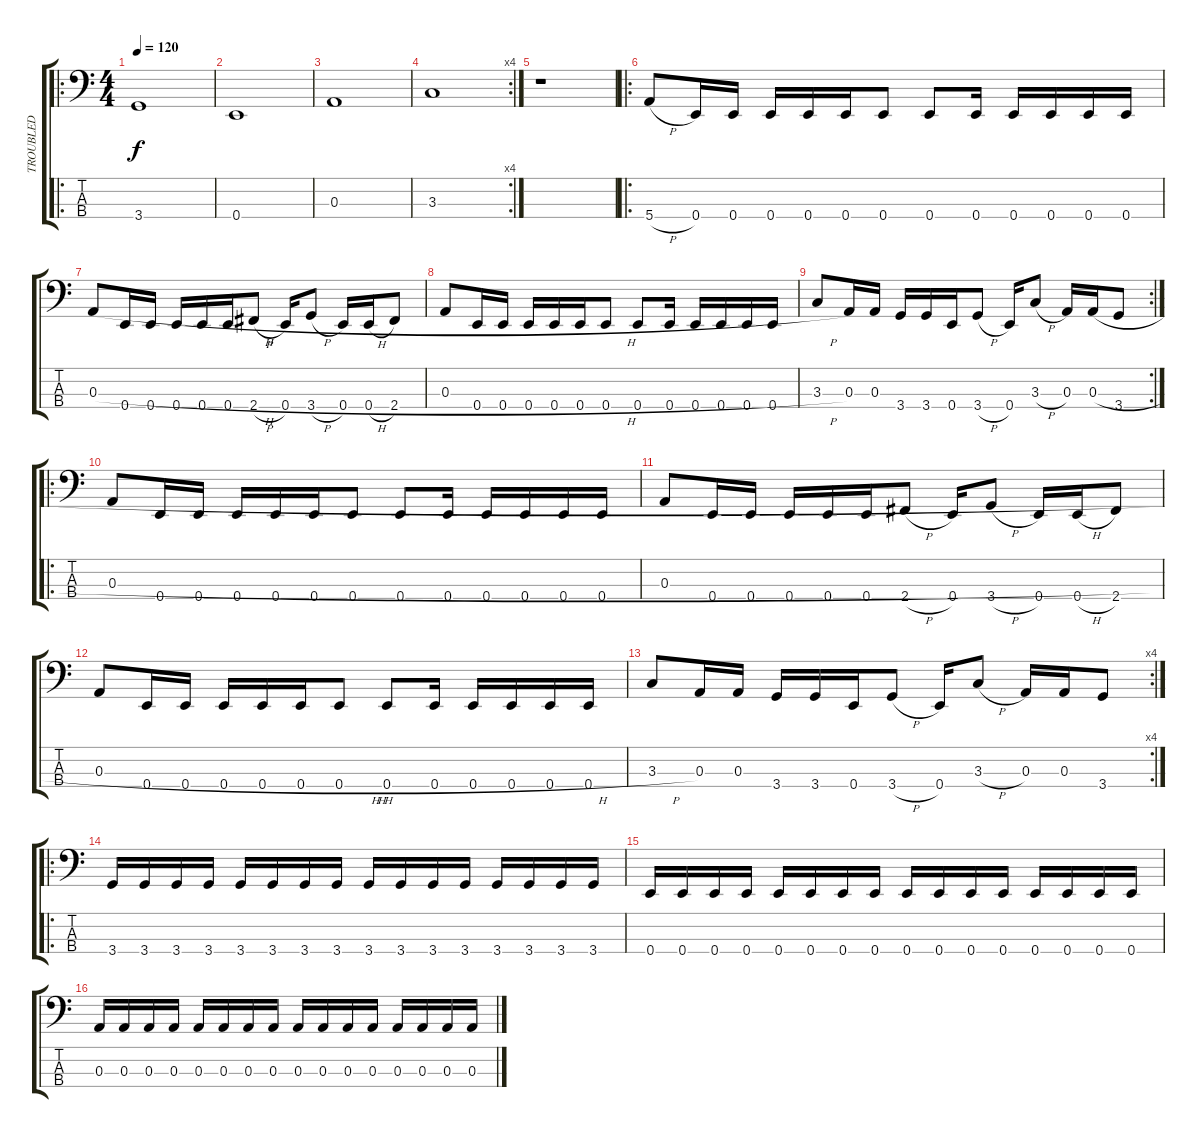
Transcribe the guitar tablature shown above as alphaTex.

\track ("TROUBLED" "TROUBLED") {instrument electricbassfinger}
\staff {score tabs}
\tuning (G2 D2 A1 E1) {hide}
\ro
\ts (4 4)
\tempo 120
\clef f4
\ks c
3.4.1{dy f instrument electricbassfinger} |
0.4.1 |
0.3.1 |
\rc 4
3.3.1 |
r.1 |
\ro
5.4{h}.8 0.4.16 0.4.16 0.4.16 0.4.16 0.4.16 0.4.8 0.4.8 0.4.16 0.4.16 0.4.16 0.4.16 0.4.16 |
0.3{h}.8 0.4.16 0.4.16 0.4.16 0.4.16 0.4.16 2.4{h}.8 0.4.16 3.4{h}.8 0.4.16 0.4{h}.16 2.4.8 |
0.3{h}.8 0.4.16 0.4.16 0.4.16 0.4.16 0.4.16 0.4.8 0.4.8 0.4.16 0.4.16 0.4.16 0.4.16 0.4.16 |
\rc 2
3.3{h}.8 0.3.16 0.3.16 3.4.16 3.4.16 0.4.16 3.4{h}.8 0.4.16 3.3{h}.8 0.3.16 0.3{h}.16 3.4.8 |
\ro
0.3{h}.8 0.4.16 0.4.16 0.4.16 0.4.16 0.4.16 0.4.8 0.4.8 0.4.16 0.4.16 0.4.16 0.4.16 0.4.16 |
0.3{h}.8 0.4.16 0.4.16 0.4.16 0.4.16 0.4.16 2.4{h}.8 0.4.16 3.4{h}.8 0.4.16 0.4{h}.16 2.4.8 |
0.3{h}.8 0.4.16 0.4.16 0.4.16 0.4.16 0.4.16 0.4.8 0.4.8 0.4.16 0.4.16 0.4.16 0.4.16 0.4.16 |
\rc 4
3.3{h}.8 0.3.16 0.3.16 3.4.16 3.4.16 0.4.16 3.4{h}.8 0.4.16 3.3{h}.8 0.3.16 0.3.16 3.4.8 |
\ro
3.4.16{instrument slapbass1} 3.4.16 3.4.16 3.4.16 3.4.16 3.4.16 3.4.16 3.4.16 3.4.16 3.4.16 3.4.16 3.4.16 3.4.16 3.4.16 3.4.16 3.4.16 |
0.4.16 0.4.16 0.4.16 0.4.16 0.4.16 0.4.16 0.4.16 0.4.16 0.4.16 0.4.16 0.4.16 0.4.16 0.4.16 0.4.16 0.4.16 0.4.16 |
0.3.16 0.3.16 0.3.16 0.3.16 0.3.16 0.3.16 0.3.16 0.3.16 0.3.16 0.3.16 0.3.16 0.3.16 0.3.16 0.3.16 0.3.16 0.3.16
